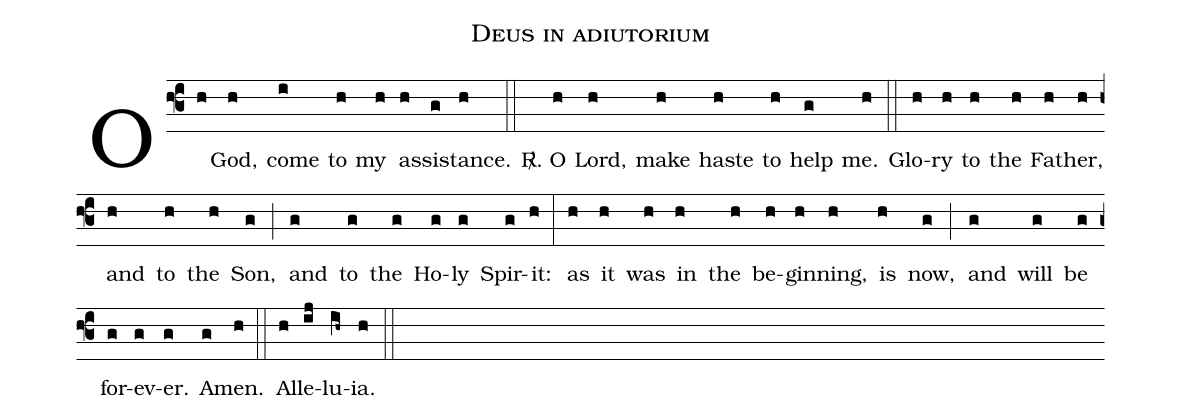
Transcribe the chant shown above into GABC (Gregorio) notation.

name:Deus in adiutorium;
%%
(f3)

O(h) God,(h) come(i) to(h) my(h) as(h)sis(g)tance.(h) (::)

<sp>R/</sp>. {O}(h) Lord,(h) make(h) haste(h) to(h) help(g) me.(h) (::)

Glo(h)ry(h) to(h) the(h) Fa(h)ther,(h) and(h) to(h) the(h) Son,(g) (;) and(g) to(g) the(g) Ho(g)ly(g) Spir(g)it:(h) (:)

as(h) it(h) was(h) in(h) the(h) be(h)gin(h)ning,(h) is(h) now,(g) (;) and(g) will(g) be(g) for(g)ev(g)er.(g) A(g)men.(h) (::)

Al(h)le(ij)lu(ih~)ia.(h) (::)
